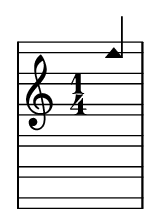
\version "2.14.0"

\header {
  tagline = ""
}

\paper {
  #(set-paper-size "a10")
}

%Customizing note head stencils based on pitch
%Defining stencils

upTriangle =
#(ly:make-stencil 
	(list 'embedded-ps
    "gsave
      currentpoint translate
      newpath
      -.1875 -.5 moveto
      .65625 .5 lineto
      1.5 -.5 lineto
      closepath
      fill
      grestore" )
    (cons -.1875 1.5)
    (cons -.5 .5)
)

downTriangle =
#(ly:make-stencil 
	(list 'embedded-ps
    "gsave
      currentpoint translate

      newpath
      .08 .34 moveto
      .65625 -.4 lineto
      1.2325 .34 lineto
      closepath
      0.12 setlinewidth
      stroke      

      newpath
      -.0775 .43 moveto
      .65625 -.43 lineto
      1.39 .43 lineto
      closepath
      0.1 setlinewidth
      stroke      
	  
	  newpath
      -.1675 .48 moveto
      .65625 -.48 lineto
      1.48 .48 lineto
      closepath
      0.04 setlinewidth
      stroke

      grestore" )
    (cons -.1875 1.5)
    (cons -.5 .5)
)

upTriLgr = 
#(ly:make-stencil 
	(list 'embedded-ps
    "gsave
      currentpoint translate
      newpath
      -.1875 -.5 moveto
      .65625 .5 lineto
      1.5 -.5 lineto
      closepath
      fill
	  newpath
	  -.5 0 moveto
	  1.8 0 lineto
      closepath
      .19 setlinewidth
      stroke  
      grestore" )
    (cons -.1875 1.5)
    (cons -.5 .5)
)

downTriLgr =
#(ly:make-stencil 
	(list 'embedded-ps
    "gsave
      currentpoint translate
      newpath
      .08 .34 moveto
      .65625 -.4 lineto
      1.2325 .34 lineto
      closepath
      0.12 setlinewidth
      stroke      
      newpath
      -.0775 .43 moveto
      .65625 -.43 lineto
      1.39 .43 lineto
      closepath
      0.1 setlinewidth
      stroke      
	  newpath
      -.1675 .48 moveto
      .65625 -.48 lineto
      1.48 .48 lineto
      closepath
      0.04 setlinewidth
      stroke
	  newpath
	  -.5 0 moveto
	  1.8 0 lineto
      closepath
      .19 setlinewidth
      stroke  
      grestore" )
    (cons -.1875 1.5)
    (cons -.5 .5)
)

%Based on the pitch's semitone, which note head
#(define (semitone-to-stencil semitone)
         (let ((s (modulo semitone 12)))
         	(case s
		((11) upTriLgr)
		((0) downTriLgr)
		(else (if (= (remainder semitone 2) 0) downTriangle upTriangle))
	))
)

%Get the pitch from the grob, convert to semitone, and send it on
#(define (stencil-notehead grob)
   (semitone-to-stencil 
	 (ly:pitch-semitones (ly:event-property (event-cause grob) 'pitch))))


%Begin stem attachment adjustment code
%Assign stem attachment values to variables

upTriUpStem 	= #'(1 . -1)
upTridownStem 	= #'(1 . .9)
downTriUpStem	= #'(1 . .9)
downTriDownStem	= #'(1 . -1)

%Based on the pitch, is the stem up or down, 
%Then based on pitch is the note head an up or down triangle

#(define (pitch-to-stem pitch stemdir)
	(if (= (modulo (ly:pitch-semitones pitch) 2) 1) 
		(if (= UP stemdir) upTriUpStem upTridownStem)		
		(if (= DOWN stemdir) downTriDownStem downTriUpStem)
	)
)

%Get the stem from notehead grob
#(define (notehead-get-notecolumn nhgrob)
   (ly:grob-parent nhgrob X))

#(define (notehead-get-stem nhgrob)
   (let ((notecolumn (notehead-get-notecolumn nhgrob)))
     (ly:grob-object notecolumn 'stem)))

%Get the pitch and stem direction from the grob and send it on
#(define (stem-adjuster nhgrob)
	(pitch-to-stem
	    (ly:event-property (event-cause nhgrob) 'pitch) 
		(ly:grob-property (notehead-get-stem nhgrob) 'direction) ))

%Begin double-stem for half note code
#(define (doubleStemmer grob)
   (if (= 1 (ly:grob-property grob 'duration-log))

		(ly:stencil-combine-at-edge
              (ly:stem::print grob)
              X
              (- (ly:grob-property grob 'direction))
              (ly:stem::print grob)
              -.42 0) ;; note: use .15 for other side

		(ly:stem::print grob)
	)
)

%End customization scripts


upTriangleEmpty =
#(ly:make-stencil 
	(list 'embedded-ps
    "gsave
      currentpoint translate
      newpath
      -.1875 -.5 moveto
      .65625 .5 lineto
      1.5 -.5 lineto
      closepath
      0.19 setlinewidth
      stroke
      grestore" )
    (cons -.1875 1.5)
    (cons -.5 .5)
)

upTriangleFull =
#(ly:make-stencil 
	(list 'embedded-ps
    "gsave
      currentpoint translate
      newpath
      -.1875 -.5 moveto
      .65625 .5 lineto
      1.5 -.5 lineto
      closepath
      fill
      grestore" )
    (cons -.1875 1.5)
    (cons -.5 .5)
)

downTriangleEmpty =
#(ly:make-stencil 
	(list 'embedded-ps
    "gsave
      currentpoint translate

      newpath
      .08 .34 moveto
      .65625 -.4 lineto
      1.2325 .34 lineto
      closepath
      0.12 setlinewidth
      stroke      

      newpath
      -.0775 .43 moveto
      .65625 -.43 lineto
      1.39 .43 lineto
      closepath
      0.1 setlinewidth
      stroke      
	  
	  newpath
      -.1675 .48 moveto
      .65625 -.48 lineto
      1.48 .48 lineto
      closepath
      0.04 setlinewidth
      stroke

      grestore" )
    (cons -.1875 1.5)
    (cons -.5 .5)
)

downTriangleFull =
#(ly:make-stencil 
	(list 'embedded-ps
    "gsave
      currentpoint translate

      newpath
      .08 .34 moveto
      .65625 -.4 lineto
      1.2325 .34 lineto
      closepath
      0.12 setlinewidth
      stroke      

      newpath
      -.0775 .43 moveto
      .65625 -.43 lineto
      1.39 .43 lineto
      closepath
      0.1 setlinewidth
      stroke      
	  
	  newpath
      -.1675 .48 moveto
      .65625 -.48 lineto
      1.48 .48 lineto
      closepath
      fill

      grestore" )
    (cons -.1875 1.5)
    (cons -.5 .5)
)

upTriLgr = 
#(ly:make-stencil 
	(list 'embedded-ps
    "gsave
      currentpoint translate
      newpath
      -.1875 -.5 moveto
      .65625 .5 lineto
      1.5 -.5 lineto
      closepath
      0.19 setlinewidth
      stroke
	  newpath
	  -.5 0 moveto
	  1.8 0 lineto
      closepath
      .19 setlinewidth
      stroke  
      grestore" )
    (cons -.1875 1.5)
    (cons -.5 .5)
)

downTriLgr =
#(ly:make-stencil 
	(list 'embedded-ps
    "gsave
      currentpoint translate
      newpath
      .08 .34 moveto
      .65625 -.4 lineto
      1.2325 .34 lineto
      closepath
      0.12 setlinewidth
      stroke      
      newpath
      -.0775 .43 moveto
      .65625 -.43 lineto
      1.39 .43 lineto
      closepath
      0.1 setlinewidth
      stroke      
	  newpath
      -.1675 .48 moveto
      .65625 -.48 lineto
      1.48 .48 lineto
      closepath
      0.04 setlinewidth
      stroke
	  newpath
	  -.5 0 moveto
	  1.8 0 lineto
      closepath
      .19 setlinewidth
      stroke  
      grestore" )
    (cons -.1875 1.5)
    (cons -.5 .5)
)

%Based on the pitch's semitone, which note head
#(define (semitone-to-stencil semitone)
         (let ((s (modulo semitone 12)))
         	(case s
		((11) upTriLgr)
		((0) downTriLgr)
                ((2 4) downTriangleEmpty)
                ((5 7 9) upTriangleEmpty)
                ((1 3) upTriangleFull)
                ((6 8 10) downTriangleFull)
	))
)

%Get the pitch from the grob, convert to semitone, and send it on
#(define (stencil-notehead grob)
   (semitone-to-stencil 
	 (ly:pitch-semitones (ly:event-property (event-cause grob) 'pitch))))


%Begin stem attachment adjustment code
%Assign stem attachment values to variables

upTriUpStem 	= #'(1 . -1)
upTridownStem 	= #'(1 . .9)
downTriUpStem	= #'(1 . .9)
downTriDownStem	= #'(1 . -1)

%Based on the pitch, is the stem up or down, 
%Then based on pitch is the note head an up or down triangle

#(define (pitch-to-stem pitch stemdir)
	(if (= (modulo (ly:pitch-semitones pitch) 2) 1) 
		(if (= UP stemdir) upTriUpStem upTridownStem)		
		(if (= DOWN stemdir) downTriDownStem downTriUpStem)
	)
)

%Get the stem from notehead grob
#(define (notehead-get-notecolumn nhgrob)
   (ly:grob-parent nhgrob X))

#(define (notehead-get-stem nhgrob)
   (let ((notecolumn (notehead-get-notecolumn nhgrob)))
     (ly:grob-object notecolumn 'stem)))

%Get the pitch and stem direction from the grob and send it on
#(define (stem-adjuster nhgrob)
	(pitch-to-stem
	    (ly:event-property (event-cause nhgrob) 'pitch) 
		(ly:grob-property (notehead-get-stem nhgrob) 'direction) ))

%Begin double-stem for half note code
#(define (doubleStemmer grob)
   (if (= 1 (ly:grob-property grob 'duration-log))

		(ly:stencil-combine-at-edge
              (ly:stem::print grob)
              X
              (- (ly:grob-property grob 'direction))
              (ly:stem::print grob)
              -.42 0) ;; note: use .15 for other side

		(ly:stem::print grob)
	)
)

%End customization scripts

down = {
      \override Stem #'direction = #DOWN     
}

up = {
      \override Stem #'direction = #UP
}

nl = {
      \once \override Score.RehearsalMark #'transparent = ##t
      \mark "C"
}

tn = {
  \override Staff.StaffSymbol #'line-positions = #'(10 8 4 2 -2 -4 -8 -10 -14 -16 -20 -22)
  \override NoteHead #'stem-attachment = #stem-adjuster
  \override NoteHead #'stencil = #stencil-notehead
  \override Stem #'stencil = #doubleStemmer
}

notes = \relative c {
      \time 1/4
      \autoBeamOff

      \up
      dis'''4
}

\new Staff \with {
  \remove "Accidental_engraver"
  \remove "Key_engraver" 
  staffLineLayoutFunction = #(lambda (p) (floor (/ (+ (ly:pitch-semitones p) 1) 2)))
  middleCPosition = #-6
  clefGlyph = #"clefs.G"
  clefPosition = #(+ -6 4)
}
{
  \tn
  \notes 
}


